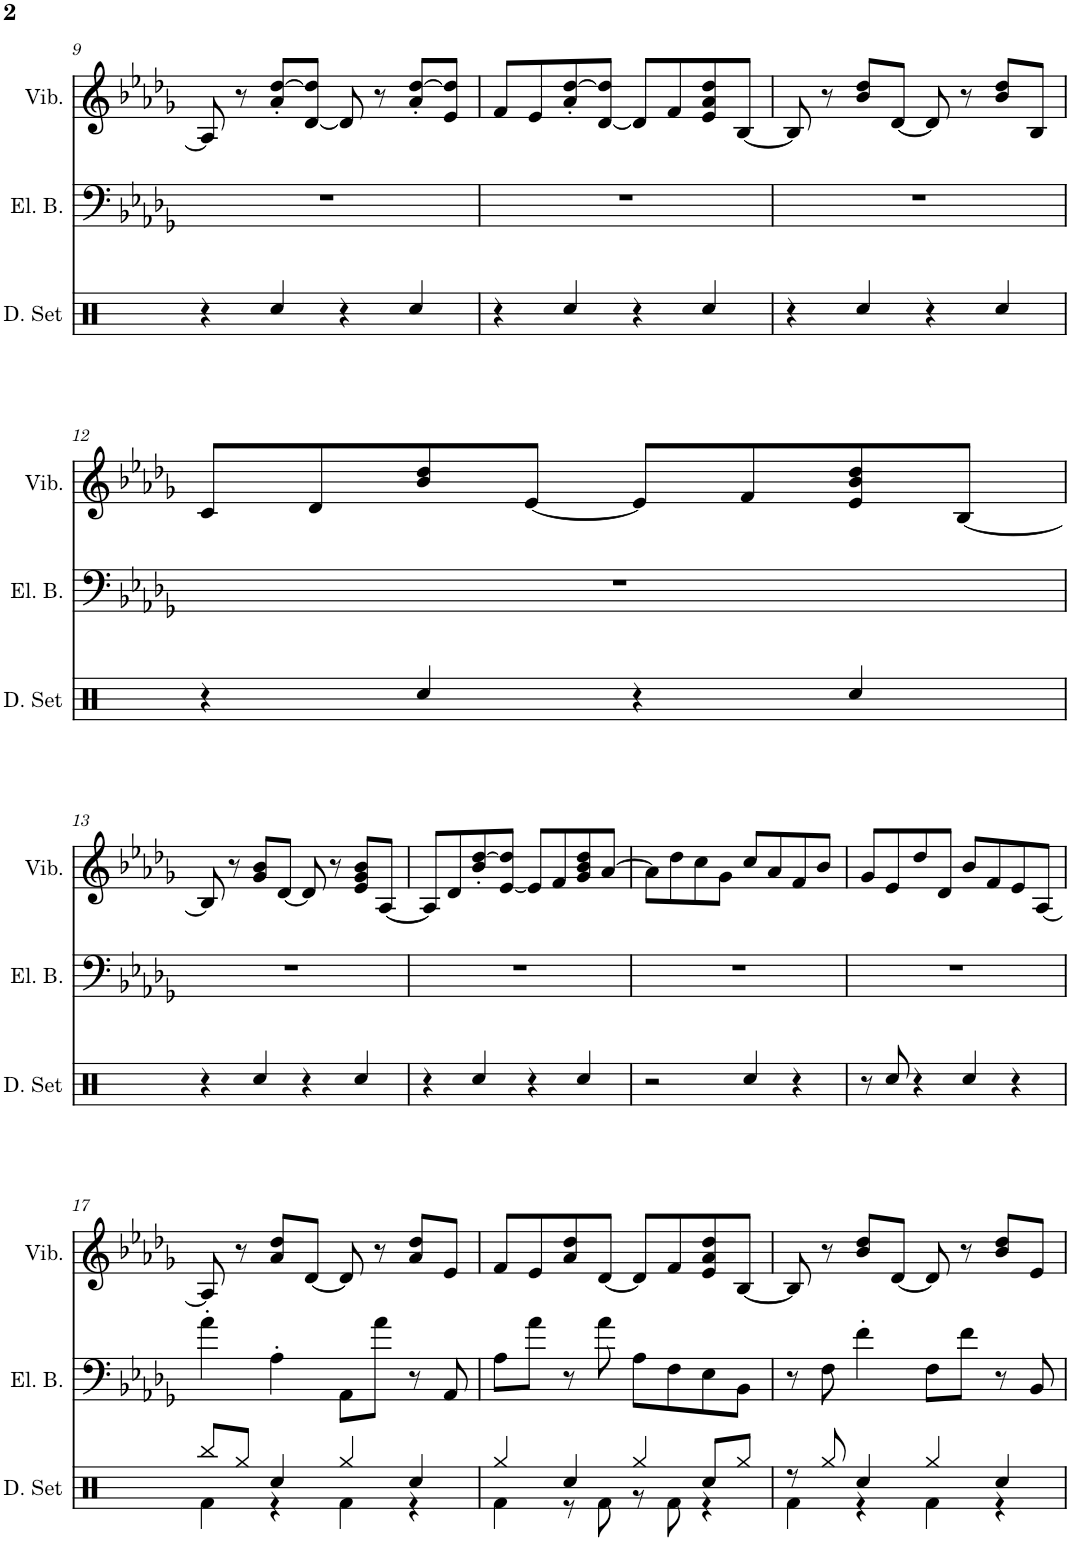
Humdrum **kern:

**kern	**kern	**kern
*part3	*part2	*part1
*staff3	*staff2	*staff1
*I"Drumset, Drum Set	*I"6-str. Electric Bass, Electric Bass	*I"Vibraphone
*I'D. Set	*I'El. B.	*I'Vib.
!!LO:PB:g=z
*clefX	*clefF4	*clefG2
*	*Trd7c12	*
*k[]	*k[b-e-a-d-g-]	*k[b-e-a-d-g-]
*M4/4	*M4/4	*M4/4
=9	=9	=9
4r	1r	8A-/]
.	.	8r
4Rcc/	.	8a-/' [8dd-/'L
.	.	[8d-/ 8dd-/]J
4r	.	8d-/]
.	.	8r
4Rcc/	.	8a-/' [8dd-/'L
.	.	8e-/ 8dd-/]J
=10	=10	=10
4r	1r	8f/L
.	.	8e-/
4Rcc/	.	8a-/' [8dd-/'
.	.	[8d-/ 8dd-/]J
4r	.	8d-/L]
.	.	8f/
4Rcc/	.	8e-/ 8a-/ 8dd-/
.	.	[8B-/J
=11	=11	=11
4r	1r	8B-/]
.	.	8r
4Rcc/	.	8b-/ 8dd-/L
.	.	[8d-/J
4r	.	8d-/]
.	.	8r
4Rcc/	.	8b-/ 8dd-/L
.	.	8B-/J
!!LO:LB:g=z
=12	=12	=12
4r	1r	8c/L
.	.	8d-/
4Rcc/	.	8b-/ 8dd-/
.	.	[8e-/J
4r	.	8e-/L]
.	.	8f/
4Rcc/	.	8e-/ 8b-/ 8dd-/
.	.	[8B-/J
!!LO:LB:g=z
=13	=13	=13
4r	1r	8B-/]
.	.	8r
4Rcc/	.	8g-/ 8b-/L
.	.	[8d-/J
4r	.	8d-/]
.	.	8r
4Rcc/	.	8e-/ 8g-/ 8b-/L
.	.	[8A-/J
=14	=14	=14
4r	1r	8A-/L]
.	.	8d-/
4Rcc/	.	8b-/' [8dd-/'
.	.	[8e-/ 8dd-/]J
4r	.	8e-/L]
.	.	8f/
4Rcc/	.	8g-/ 8b-/ 8dd-/
.	.	[8a-/J
=15	=15	=15
2r	1r	8a-\L]
.	.	8dd-\
.	.	8cc\
.	.	8g-\J
4Rcc/	.	8cc/L
.	.	8a-/
4r	.	8f/
.	.	8b-/J
=16	=16	=16
8r	1r	8g-/L
8Rcc/	.	8e-/
4r	.	8dd-/
.	.	8d-/J
4Rcc/	.	8b-/L
.	.	8f/
4r	.	8e-/
.	.	[8A-/J
!!LO:LB:g=z
=17	=17	=17
*^	*	*
8Rbb/L	4Rf\	4a-'\	8A-/]
8Rgg/J	.	.	8r
4Rcc/	4r	4A-'\	8a-/ 8dd-/L
.	.	.	[8d-/J
4Rgg/	4Rf\	8AA-\L	8d-/]
.	.	8a-\J	8r
4Rcc/	4r	8r	8a-/ 8dd-/L
.	.	8AA-/	8e-/J
=18	=18	=18	=18
4Rgg/	4Rf\	8A-\L	8f/L
.	.	8a-\J	8e-/
4Rcc/	8r	8r	8a-/ 8dd-/
.	8Rf\	8a-\	[8d-/J
4Rgg/	8r	8A-\L	8d-/L]
.	8Rf\	8F\	8f/
8Rcc/L	4r	8E-\	8e-/ 8a-/ 8dd-/
8Rgg/J	.	8BB-\J	[8B-/J
=19	=19	=19	=19
8r	4Rf\	8r	8B-/]
8Rgg/	.	8F\	8r
4Rcc/	4r	4f'\	8b-/ 8dd-/L
.	.	.	[8d-/J
4Rgg/	4Rf\	8F\L	8d-/]
.	.	8f\J	8r
4Rcc/	4r	8r	8b-/ 8dd-/L
.	.	8BB-/	8e-/J
*v	*v	*	*
=	=	=
*-	*-	*-
